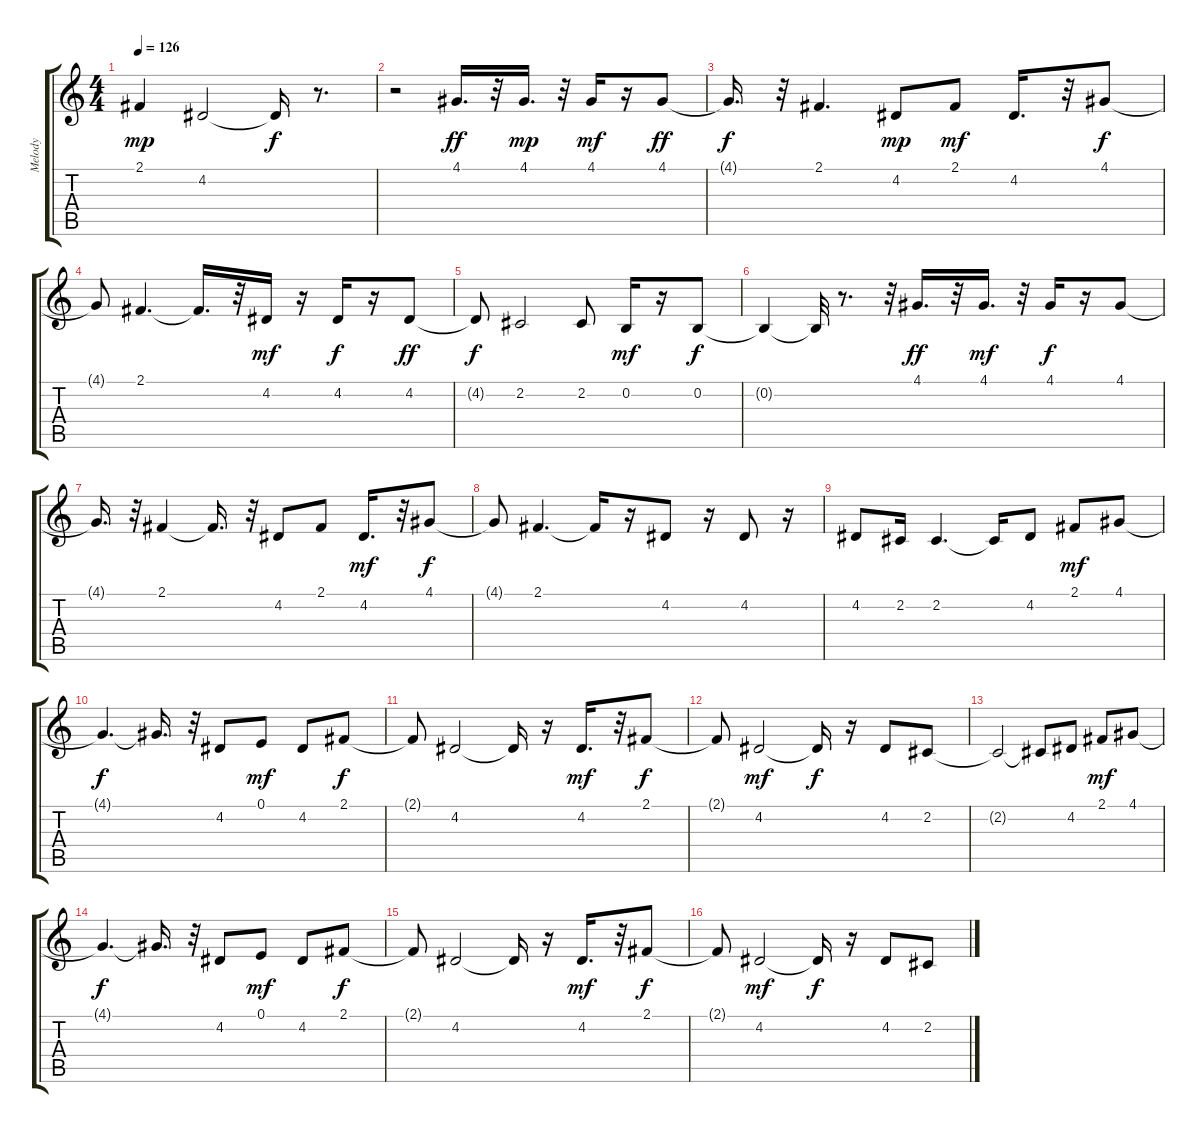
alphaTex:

\track ("Melody" "Melody") {instrument lead2sawtooth}
\staff {score tabs}
\tuning (E4 B3 G3 D3 A2 E2) {hide}
\ts (4 4)
\tempo 126
\clef g2
\ks c
2.1.4{dy mp} 4.2.2 4.2{t}.16{dy f} r.8{d} |
r.2 4.1.16{d dy ff} r.32 4.1.16{d dy mp} r.32 4.1.16{dy mf} r.16 4.1.8{dy ff} |
4.1{t}.16{d dy f} r.32 2.1.4{d} 4.2.8{dy mp} 2.1.8{dy mf} 4.2.16{d} r.32 4.1.8{dy f} |
4.1{t}.8 2.1.4{d} 2.1{t}.16{d} r.32 4.2.16{dy mf} r.16 4.2.16{dy f} r.16 4.2.8{dy ff} |
4.2{t}.8{dy f} 2.2.2 2.2.8 0.2.16{dy mf} r.16 0.2.8{dy f} |
0.2{t}.4 0.2{t}.32 r.8{d} r.32 4.1.16{d dy ff} r.32 4.1.16{d dy mf} r.32 4.1.16{dy f} r.16 4.1.8 |
4.1{t}.16{d} r.32 2.1.4 2.1{t}.16{d} r.32 4.2.8 2.1.8 4.2.16{d dy mf} r.32 4.1.8{dy f} |
4.1{t}.8 2.1.4{d} 2.1{t}.16 r.16 4.2.8 r.16 4.2.8 r.16 |
4.2.8 2.2.16 2.2.4{d} 2.2{t}.16 4.2.8 2.1.8{dy mf} 4.1.8 |
4.1{t}.4{d dy f} 4.1{t}.16{d} r.32 4.2.8 0.1.8{dy mf} 4.2.8 2.1.8{dy f} |
2.1{t}.8 4.2.2 4.2{t}.16 r.16 4.2.16{d dy mf} r.32 2.1.8{dy f} |
2.1{t}.8 4.2.2{dy mf} 4.2{t}.16{dy f} r.16 4.2.8 2.2.8 |
2.2{t}.2 2.2{t}.8 4.2.8 2.1.8{dy mf} 4.1.8 |
4.1{t}.4{d dy f} 4.1{t}.16{d} r.32 4.2.8 0.1.8{dy mf} 4.2.8 2.1.8{dy f} |
2.1{t}.8 4.2.2 4.2{t}.16 r.16 4.2.16{d dy mf} r.32 2.1.8{dy f} |
2.1{t}.8 4.2.2{dy mf} 4.2{t}.16{dy f} r.16 4.2.8 2.2.8
